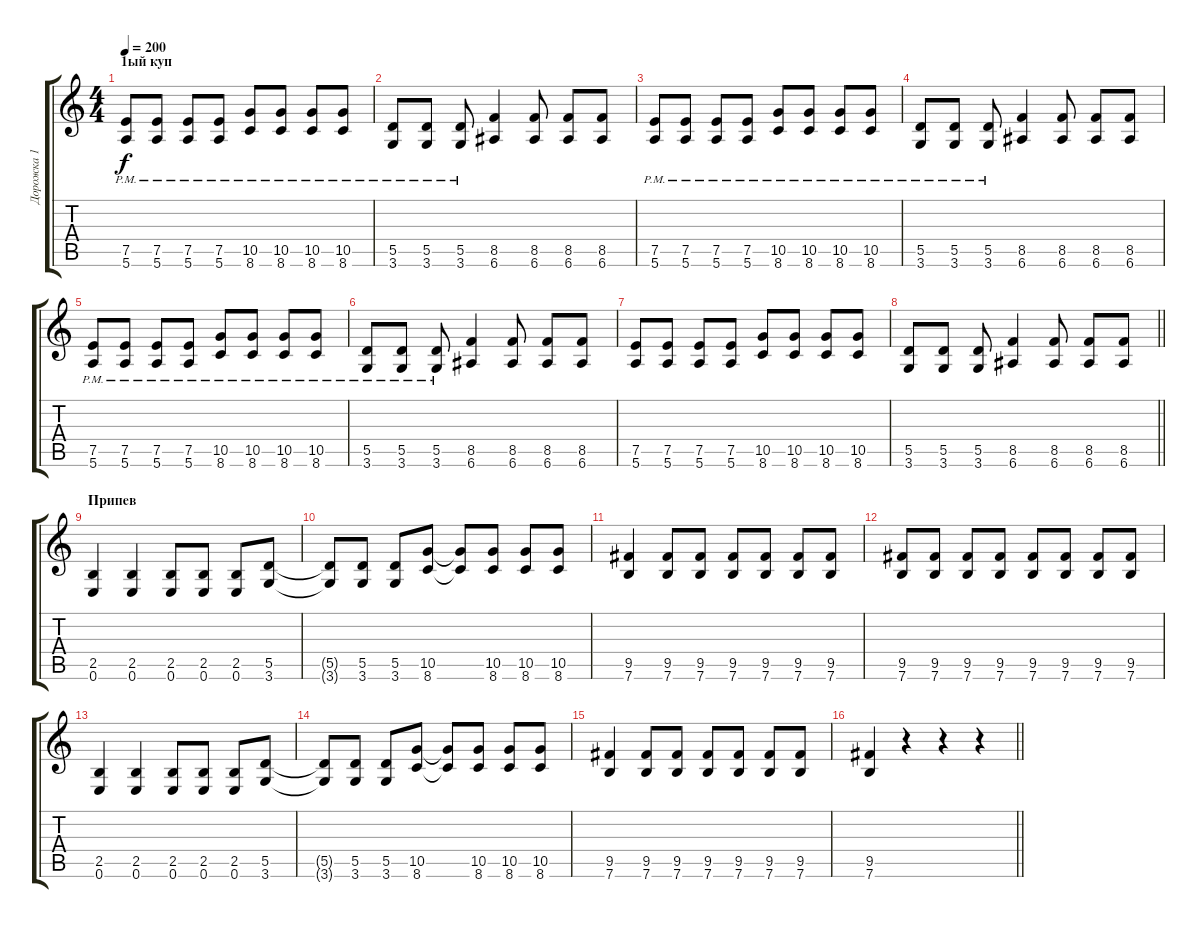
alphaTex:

\track ("Дорожка 1" "Дорожка 1") {instrument overdrivenguitar}
\staff {score tabs}
\tuning (E4 B3 G3 D3 A2 E2) {hide}
\ts (4 4)
\section ("" "1ый куп")
\tempo 200
\clef g2
\ks c
(7.5{pm} 5.6{pm}).8{dy f} (7.5{pm} 5.6{pm}).8 (7.5{pm} 5.6{pm}).8 (7.5{pm} 5.6{pm}).8 (10.5{pm} 8.6{pm}).8 (10.5{pm} 8.6{pm}).8 (10.5{pm} 8.6{pm}).8 (10.5{pm} 8.6{pm}).8 |
(5.5{pm} 3.6{pm}).8 (5.5{pm} 3.6{pm}).8 (5.5{pm} 3.6{pm}).8 (8.5 6.6).4 (8.5 6.6).8 (8.5 6.6).8 (8.5 6.6).8 |
(7.5{pm} 5.6{pm}).8 (7.5{pm} 5.6{pm}).8 (7.5{pm} 5.6{pm}).8 (7.5{pm} 5.6{pm}).8 (10.5{pm} 8.6{pm}).8 (10.5{pm} 8.6{pm}).8 (10.5{pm} 8.6{pm}).8 (10.5{pm} 8.6{pm}).8 |
(5.5{pm} 3.6{pm}).8 (5.5{pm} 3.6{pm}).8 (5.5{pm} 3.6{pm}).8 (8.5 6.6).4 (8.5 6.6).8 (8.5 6.6).8 (8.5 6.6).8 |
(7.5{pm} 5.6{pm}).8 (7.5{pm} 5.6{pm}).8 (7.5{pm} 5.6{pm}).8 (7.5{pm} 5.6{pm}).8 (10.5{pm} 8.6{pm}).8 (10.5{pm} 8.6{pm}).8 (10.5{pm} 8.6{pm}).8 (10.5{pm} 8.6{pm}).8 |
(5.5{pm} 3.6{pm}).8 (5.5{pm} 3.6{pm}).8 (5.5{pm} 3.6{pm}).8 (8.5 6.6).4 (8.5 6.6).8 (8.5 6.6).8 (8.5 6.6).8 |
(7.5 5.6).8 (7.5 5.6).8 (7.5 5.6).8 (7.5 5.6).8 (10.5 8.6).8 (10.5 8.6).8 (10.5 8.6).8 (10.5 8.6).8 |
\barLineRight lightlight
(5.5 3.6).8 (5.5 3.6).8 (5.5 3.6).8 (8.5 6.6).4 (8.5 6.6).8 (8.5 6.6).8 (8.5 6.6).8 |
\section ("" "Припев")
(2.5 0.6).4 (2.5 0.6).4 (2.5 0.6).8 (2.5 0.6).8 (2.5 0.6).8 (5.5 3.6).8 |
(5.5{t} 3.6{t}).8 (5.5 3.6).8 (5.5 3.6).8 (10.5 8.6).8 (10.5{t} 8.6{t}).8 (10.5 8.6).8 (10.5 8.6).8 (10.5 8.6).8 |
(9.5 7.6).4 (9.5 7.6).8 (9.5 7.6).8 (9.5 7.6).8 (9.5 7.6).8 (9.5 7.6).8 (9.5 7.6).8 |
(9.5 7.6).8 (9.5 7.6).8 (9.5 7.6).8 (9.5 7.6).8 (9.5 7.6).8 (9.5 7.6).8 (9.5 7.6).8 (9.5 7.6).8 |
(2.5 0.6).4 (2.5 0.6).4 (2.5 0.6).8 (2.5 0.6).8 (2.5 0.6).8 (5.5 3.6).8 |
(5.5{t} 3.6{t}).8 (5.5 3.6).8 (5.5 3.6).8 (10.5 8.6).8 (10.5{t} 8.6{t}).8 (10.5 8.6).8 (10.5 8.6).8 (10.5 8.6).8 |
(9.5 7.6).4 (9.5 7.6).8 (9.5 7.6).8 (9.5 7.6).8 (9.5 7.6).8 (9.5 7.6).8 (9.5 7.6).8 |
\barLineRight lightlight
(9.5 7.6).4 r.4 r.4 r.4
